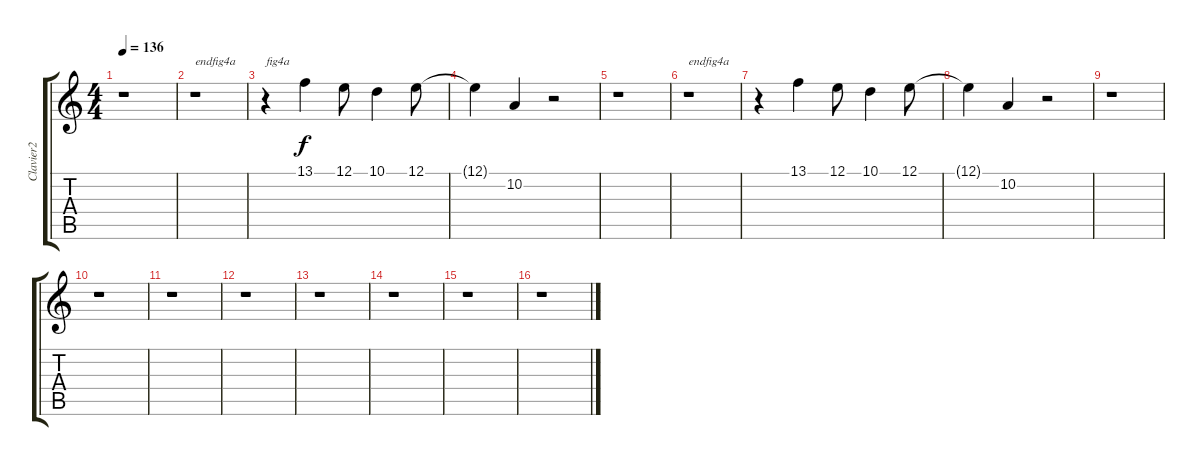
\track ("Clavier2" "Clavier2") {instrument synthstrings2}
\staff {score tabs}
\tuning (E4 B3 G3 D3 A2 E2) {hide}
\ts (4 4)
\tempo 136
\clef g2
\ks c
r.1{dy f} |
r.1{txt "endfig4a"} |
r.4{txt "fig4a"} 13.1.4 12.1.8 10.1.4 12.1.8 |
12.1{t}.4 10.2.4 r.2 |
r.1 |
r.1{txt "endfig4a"} |
r.4 13.1.4 12.1.8 10.1.4 12.1.8 |
12.1{t}.4 10.2.4 r.2 |
r.1 |
r.1 |
r.1 |
r.1 |
r.1 |
r.1 |
r.1 |
r.1
